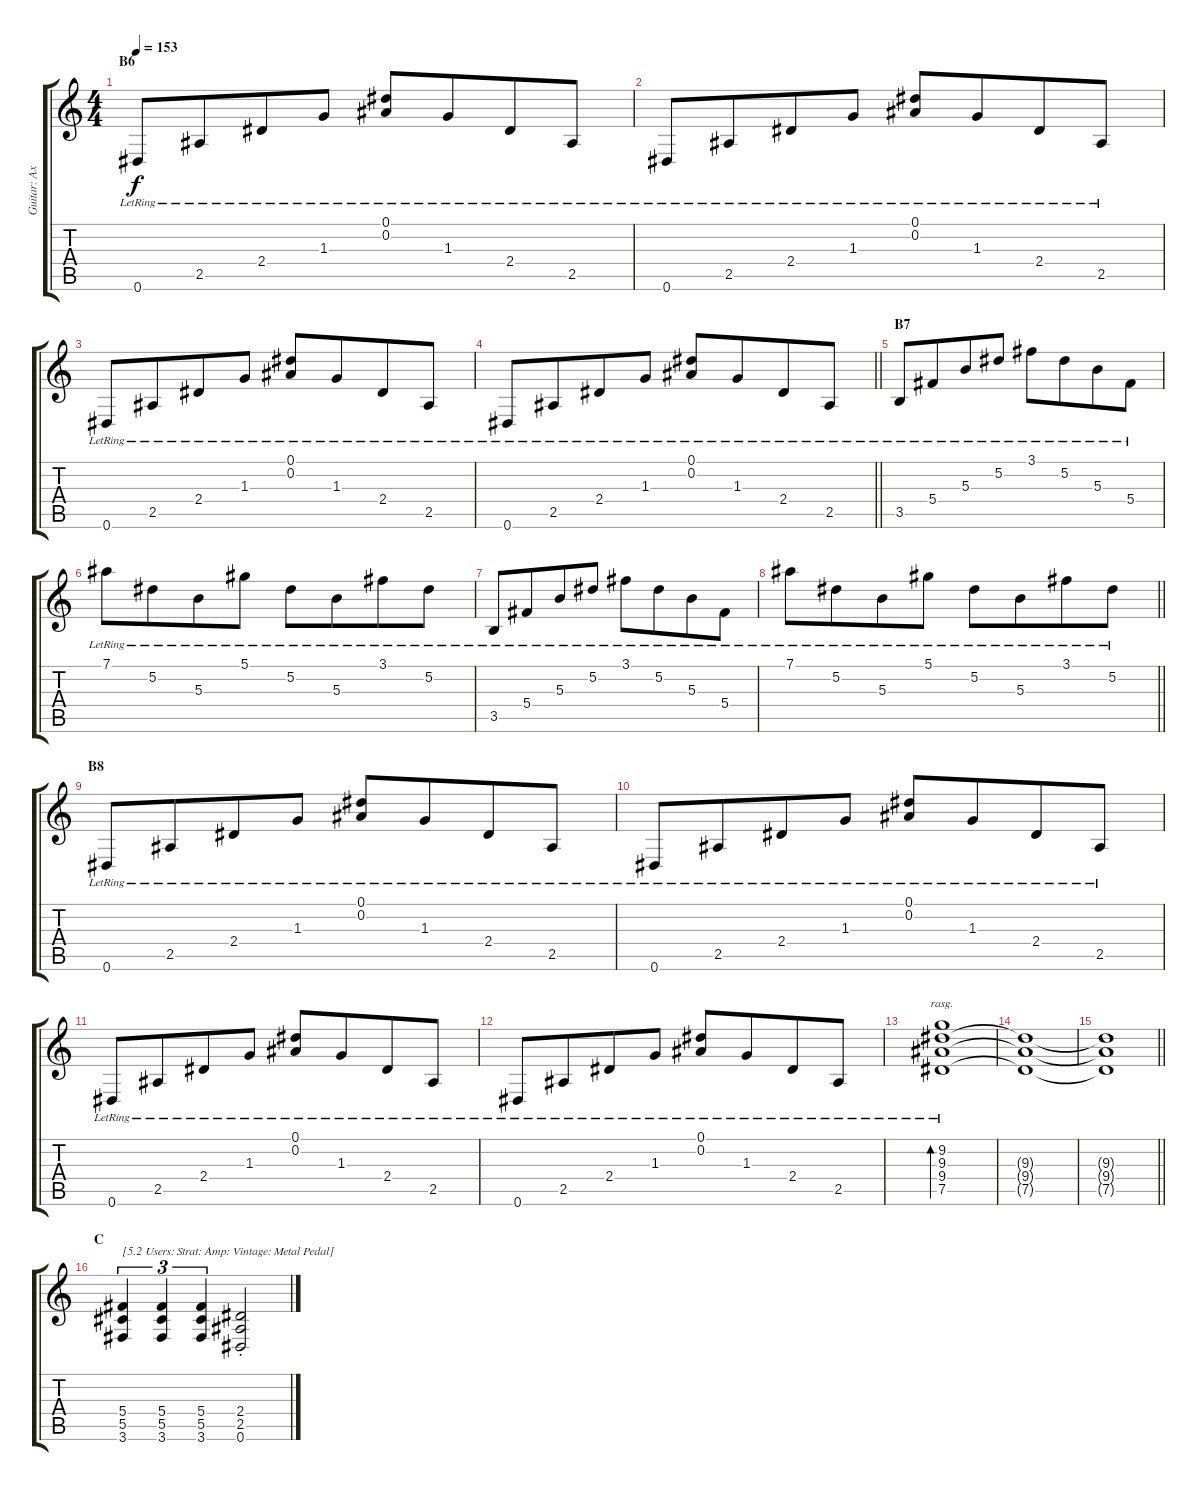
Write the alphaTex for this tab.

\track ("Guitar: Axel" "Guitar: Ax") {instrument acousticguitarsteel}
\staff {score tabs}
\tuning (Eb4 Bb3 Gb3 Db3 Ab2 Eb2) {hide}
\ts (4 4)
\section ("" "B6")
\tempo 153
\clef g2
\ks c
0.6{lr}.8{dy f} 2.5{lr}.8{beam merge} 2.4{lr}.8 1.3{lr}.8 (0.1{lr} 0.2{lr}).8 1.3{lr}.8{beam merge} 2.4{lr}.8 2.5{lr}.8 |
0.6{lr}.8 2.5{lr}.8{beam merge} 2.4{lr}.8 1.3{lr}.8 (0.1{lr} 0.2{lr}).8 1.3{lr}.8{beam merge} 2.4{lr}.8 2.5{lr}.8 |
0.6{lr}.8 2.5{lr}.8{beam merge} 2.4{lr}.8 1.3{lr}.8 (0.1{lr} 0.2{lr}).8 1.3{lr}.8{beam merge} 2.4{lr}.8 2.5{lr}.8 |
\barLineRight lightlight
0.6{lr}.8 2.5{lr}.8{beam merge} 2.4{lr}.8 1.3{lr}.8 (0.1{lr} 0.2{lr}).8 1.3{lr}.8{beam merge} 2.4{lr}.8 2.5{lr}.8 |
\section ("" "B7")
3.5{lr}.8 5.4{lr}.8{beam merge} 5.3{lr}.8 5.2{lr}.8 3.1{lr}.8 5.2{lr}.8{beam merge} 5.3{lr}.8 5.4{lr}.8 |
7.1{lr}.8 5.2{lr}.8{beam merge} 5.3{lr}.8 5.1{lr}.8 5.2{lr}.8 5.3{lr}.8{beam merge} 3.1{lr}.8 5.2{lr}.8 |
3.5{lr}.8 5.4{lr}.8{beam merge} 5.3{lr}.8 5.2{lr}.8 3.1{lr}.8 5.2{lr}.8{beam merge} 5.3{lr}.8 5.4{lr}.8 |
\barLineRight lightlight
7.1{lr}.8 5.2{lr}.8{beam merge} 5.3{lr}.8 5.1{lr}.8 5.2{lr}.8 5.3{lr}.8{beam merge} 3.1{lr}.8 5.2{lr}.8 |
\section ("" "B8")
0.6{lr}.8 2.5{lr}.8{beam merge} 2.4{lr}.8 1.3{lr}.8 (0.1{lr} 0.2{lr}).8 1.3{lr}.8{beam merge} 2.4{lr}.8 2.5{lr}.8 |
0.6{lr}.8 2.5{lr}.8{beam merge} 2.4{lr}.8 1.3{lr}.8 (0.1{lr} 0.2{lr}).8 1.3{lr}.8{beam merge} 2.4{lr}.8 2.5{lr}.8 |
0.6{lr}.8 2.5{lr}.8{beam merge} 2.4{lr}.8 1.3{lr}.8 (0.1{lr} 0.2{lr}).8 1.3{lr}.8{beam merge} 2.4{lr}.8 2.5{lr}.8 |
0.6{lr}.8 2.5{lr}.8{beam merge} 2.4{lr}.8 1.3{lr}.8 (0.1{lr} 0.2{lr}).8 1.3{lr}.8{beam merge} 2.4{lr}.8 2.5{lr}.8 |
(9.2{lr} 9.3{lr} 9.4{lr} 7.5{lr}).1{bd 480 rasg ii} |
(9.3{t} 9.4{t} 7.5{t}).1 |
\barLineRight lightlight
(9.3{t} 9.4{t} 7.5{t}).1 |
\section ("" "C")
(5.4 5.5 3.6).4{tu (3 2) txt "[5.2 Users: Strat: Amp: Vintage: Metal Pedal]" volume 13 instrument distortionguitar} (5.4 5.5 3.6).4{tu (3 2)} (5.4 5.5 3.6).4{tu (3 2)} (2.4{st} 2.5{st} 0.6{st}).2
